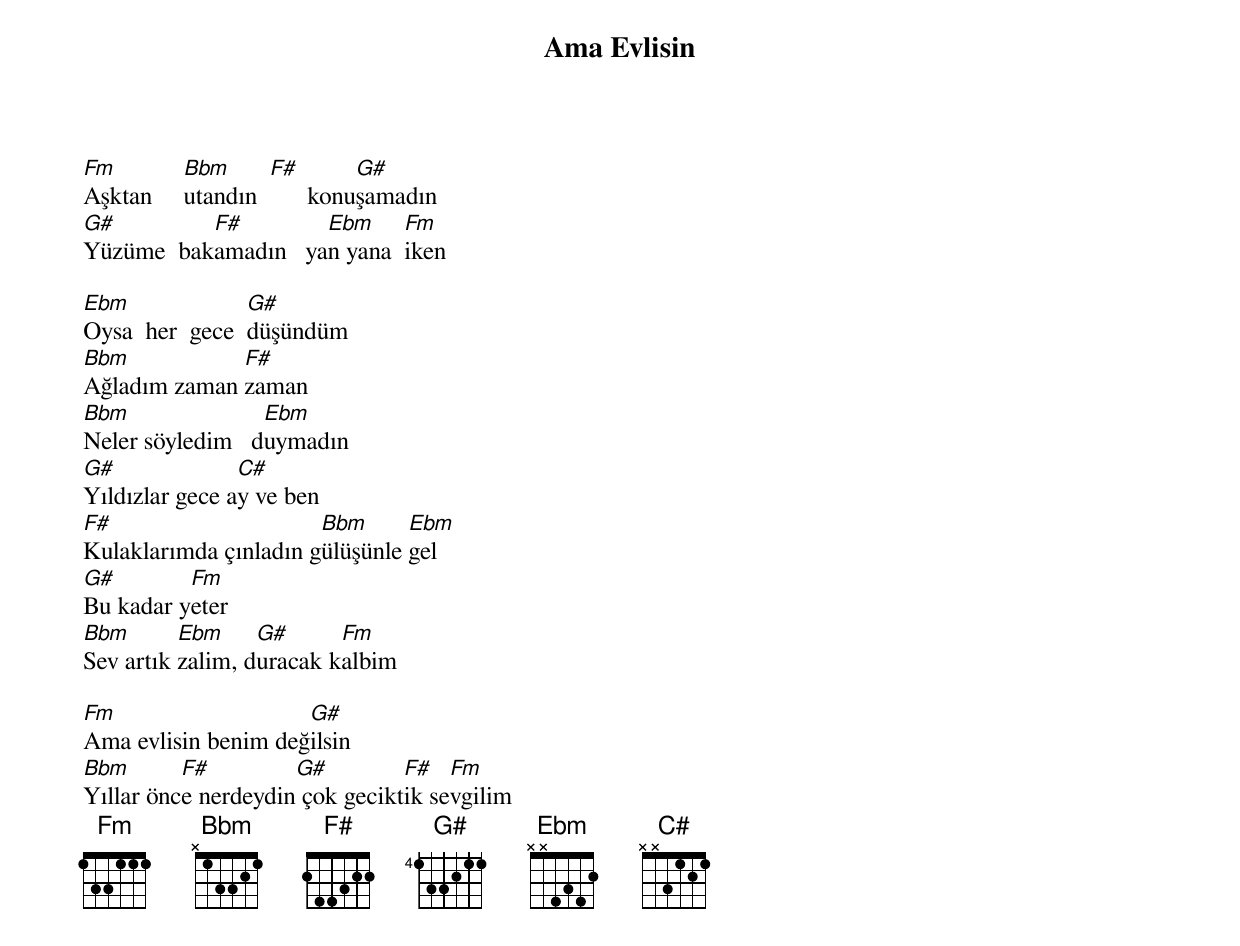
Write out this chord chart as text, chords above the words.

{title: Ama Evlisin}
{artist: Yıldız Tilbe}

Fm         Bbm      F#        G#
Aşktan     utandın        konuşamadın
G#         F#         Ebm     Fm
Yüzüme  bakamadın   yan yana  iken

Ebm              G#
Oysa  her  gece  düşündüm
Bbm           F#
Ağladım zaman zaman
Bbm               Ebm
Neler söyledim   duymadın
G#              C#
Yıldızlar gece ay ve ben
F#                     Bbm      Ebm
Kulaklarımda çınladın gülüşünle gel
G#        Fm
Bu kadar yeter
Bbm       Ebm     G#      Fm
Sev artık zalim, duracak kalbim

Fm                   G#
Ama evlisin benim değilsin
Bbm       F#         G#         F#   Fm
Yıllar önce nerdeydin çok geciktik sevgilim
